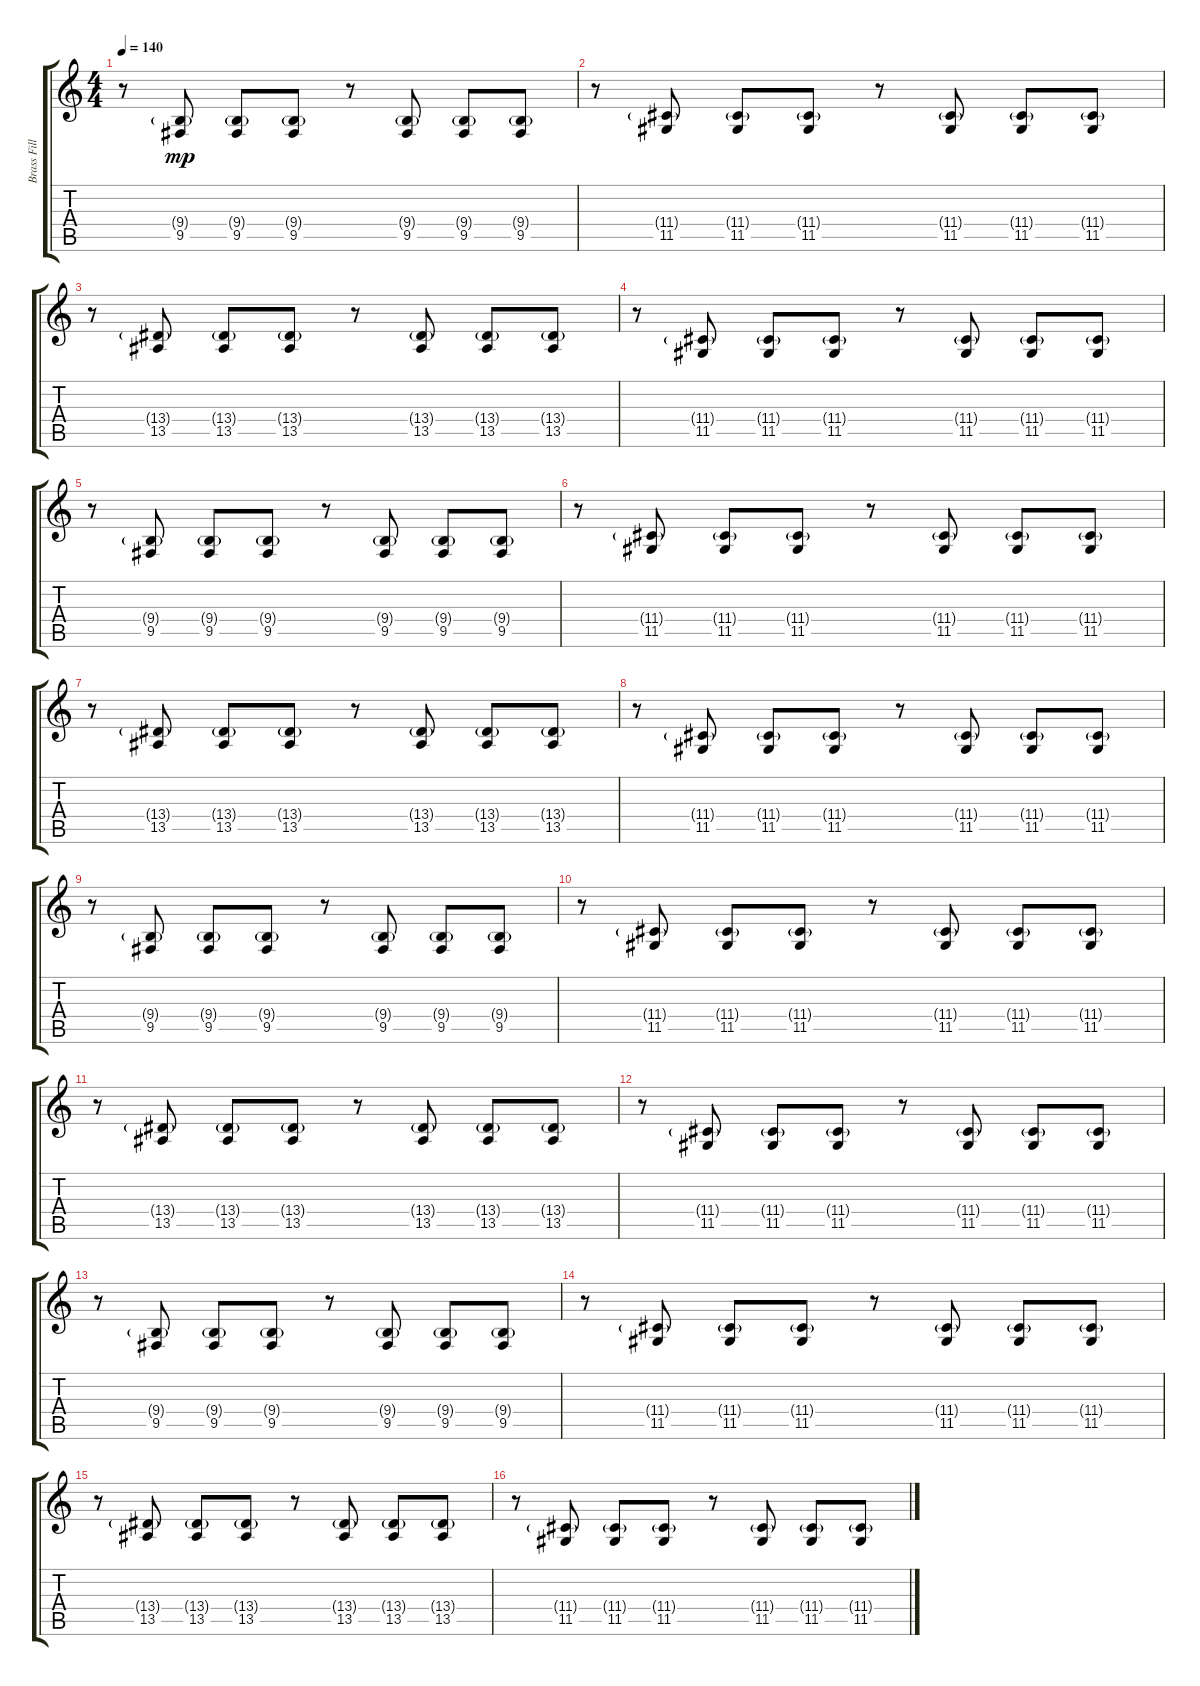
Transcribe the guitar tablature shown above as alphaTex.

\track ("Brass Fill" "Brass Fill") {instrument tuba}
\staff {score tabs}
\tuning (E4 B3 G3 D3 A2 E2) {hide}
\ts (4 4)
\tempo 140
\clef g2
\ks c
r.8{dy mp} (9.4{g} 9.5).8 (9.4{g} 9.5).8 (9.4{g} 9.5).8 r.8 (9.4{g} 9.5).8 (9.4{g} 9.5).8 (9.4{g} 9.5).8 |
r.8 (11.4{g} 11.5).8 (11.4{g} 11.5).8 (11.4{g} 11.5).8 r.8 (11.4{g} 11.5).8 (11.4{g} 11.5).8 (11.4{g} 11.5).8 |
r.8 (13.4{g} 13.5).8 (13.4{g} 13.5).8 (13.4{g} 13.5).8 r.8 (13.4{g} 13.5).8 (13.4{g} 13.5).8 (13.4{g} 13.5).8 |
r.8 (11.4{g} 11.5).8 (11.4{g} 11.5).8 (11.4{g} 11.5).8 r.8 (11.4{g} 11.5).8 (11.4{g} 11.5).8 (11.4{g} 11.5).8 |
r.8 (9.4{g} 9.5).8 (9.4{g} 9.5).8 (9.4{g} 9.5).8 r.8 (9.4{g} 9.5).8 (9.4{g} 9.5).8 (9.4{g} 9.5).8 |
r.8 (11.4{g} 11.5).8 (11.4{g} 11.5).8 (11.4{g} 11.5).8 r.8 (11.4{g} 11.5).8 (11.4{g} 11.5).8 (11.4{g} 11.5).8 |
r.8 (13.4{g} 13.5).8 (13.4{g} 13.5).8 (13.4{g} 13.5).8 r.8 (13.4{g} 13.5).8 (13.4{g} 13.5).8 (13.4{g} 13.5).8 |
r.8 (11.4{g} 11.5).8 (11.4{g} 11.5).8 (11.4{g} 11.5).8 r.8 (11.4{g} 11.5).8 (11.4{g} 11.5).8 (11.4{g} 11.5).8 |
r.8 (9.4{g} 9.5).8 (9.4{g} 9.5).8 (9.4{g} 9.5).8 r.8 (9.4{g} 9.5).8 (9.4{g} 9.5).8 (9.4{g} 9.5).8 |
r.8 (11.4{g} 11.5).8 (11.4{g} 11.5).8 (11.4{g} 11.5).8 r.8 (11.4{g} 11.5).8 (11.4{g} 11.5).8 (11.4{g} 11.5).8 |
r.8 (13.4{g} 13.5).8 (13.4{g} 13.5).8 (13.4{g} 13.5).8 r.8 (13.4{g} 13.5).8 (13.4{g} 13.5).8 (13.4{g} 13.5).8 |
r.8 (11.4{g} 11.5).8 (11.4{g} 11.5).8 (11.4{g} 11.5).8 r.8 (11.4{g} 11.5).8 (11.4{g} 11.5).8 (11.4{g} 11.5).8 |
r.8 (9.4{g} 9.5).8 (9.4{g} 9.5).8 (9.4{g} 9.5).8 r.8 (9.4{g} 9.5).8 (9.4{g} 9.5).8 (9.4{g} 9.5).8 |
r.8 (11.4{g} 11.5).8 (11.4{g} 11.5).8 (11.4{g} 11.5).8 r.8 (11.4{g} 11.5).8 (11.4{g} 11.5).8 (11.4{g} 11.5).8 |
r.8 (13.4{g} 13.5).8 (13.4{g} 13.5).8 (13.4{g} 13.5).8 r.8 (13.4{g} 13.5).8 (13.4{g} 13.5).8 (13.4{g} 13.5).8 |
r.8 (11.4{g} 11.5).8 (11.4{g} 11.5).8 (11.4{g} 11.5).8 r.8 (11.4{g} 11.5).8 (11.4{g} 11.5).8 (11.4{g} 11.5).8
